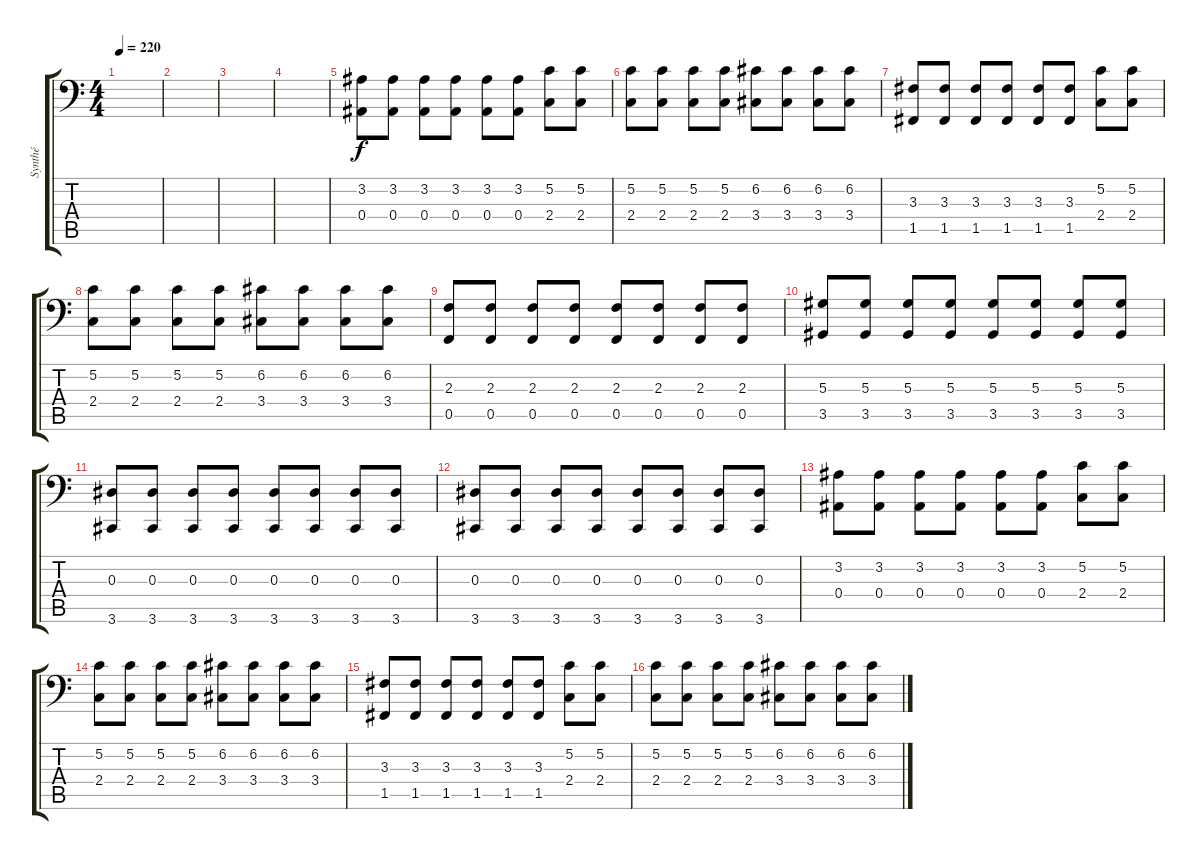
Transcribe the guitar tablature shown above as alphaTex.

\track ("Synthé" "Synthé") {instrument lead1square}
\staff {score tabs}
\tuning (C4 G3 Eb3 Bb2 F2 Bb1) {hide}
\ts (4 4)
\tempo 220
\clef f4
\ks c
|
|
|
|
(3.2 0.4).8 (3.2 0.4).8 (3.2 0.4).8 (3.2 0.4).8 (3.2 0.4).8 (3.2 0.4).8 (5.2 2.4).8 (5.2 2.4).8 |
(5.2 2.4).8 (5.2 2.4).8 (5.2 2.4).8 (5.2 2.4).8 (6.2 3.4).8 (6.2 3.4).8 (6.2 3.4).8 (6.2 3.4).8 |
(3.3 1.5).8 (3.3 1.5).8 (3.3 1.5).8 (3.3 1.5).8 (3.3 1.5).8 (3.3 1.5).8 (5.2 2.4).8 (5.2 2.4).8 |
(5.2 2.4).8 (5.2 2.4).8 (5.2 2.4).8 (5.2 2.4).8 (6.2 3.4).8 (6.2 3.4).8 (6.2 3.4).8 (6.2 3.4).8 |
(2.3 0.5).8 (2.3 0.5).8 (2.3 0.5).8 (2.3 0.5).8 (2.3 0.5).8 (2.3 0.5).8 (2.3 0.5).8 (2.3 0.5).8 |
(5.3 3.5).8 (5.3 3.5).8 (5.3 3.5).8 (5.3 3.5).8 (5.3 3.5).8 (5.3 3.5).8 (5.3 3.5).8 (5.3 3.5).8 |
(0.3 3.6).8 (0.3 3.6).8 (0.3 3.6).8 (0.3 3.6).8 (0.3 3.6).8 (0.3 3.6).8 (0.3 3.6).8 (0.3 3.6).8 |
(0.3 3.6).8 (0.3 3.6).8 (0.3 3.6).8 (0.3 3.6).8 (0.3 3.6).8 (0.3 3.6).8 (0.3 3.6).8 (0.3 3.6).8 |
(3.2 0.4).8 (3.2 0.4).8 (3.2 0.4).8 (3.2 0.4).8 (3.2 0.4).8 (3.2 0.4).8 (5.2 2.4).8 (5.2 2.4).8 |
(5.2 2.4).8 (5.2 2.4).8 (5.2 2.4).8 (5.2 2.4).8 (6.2 3.4).8 (6.2 3.4).8 (6.2 3.4).8 (6.2 3.4).8 |
(3.3 1.5).8 (3.3 1.5).8 (3.3 1.5).8 (3.3 1.5).8 (3.3 1.5).8 (3.3 1.5).8 (5.2 2.4).8 (5.2 2.4).8 |
(5.2 2.4).8 (5.2 2.4).8 (5.2 2.4).8 (5.2 2.4).8 (6.2 3.4).8 (6.2 3.4).8 (6.2 3.4).8 (6.2 3.4).8
